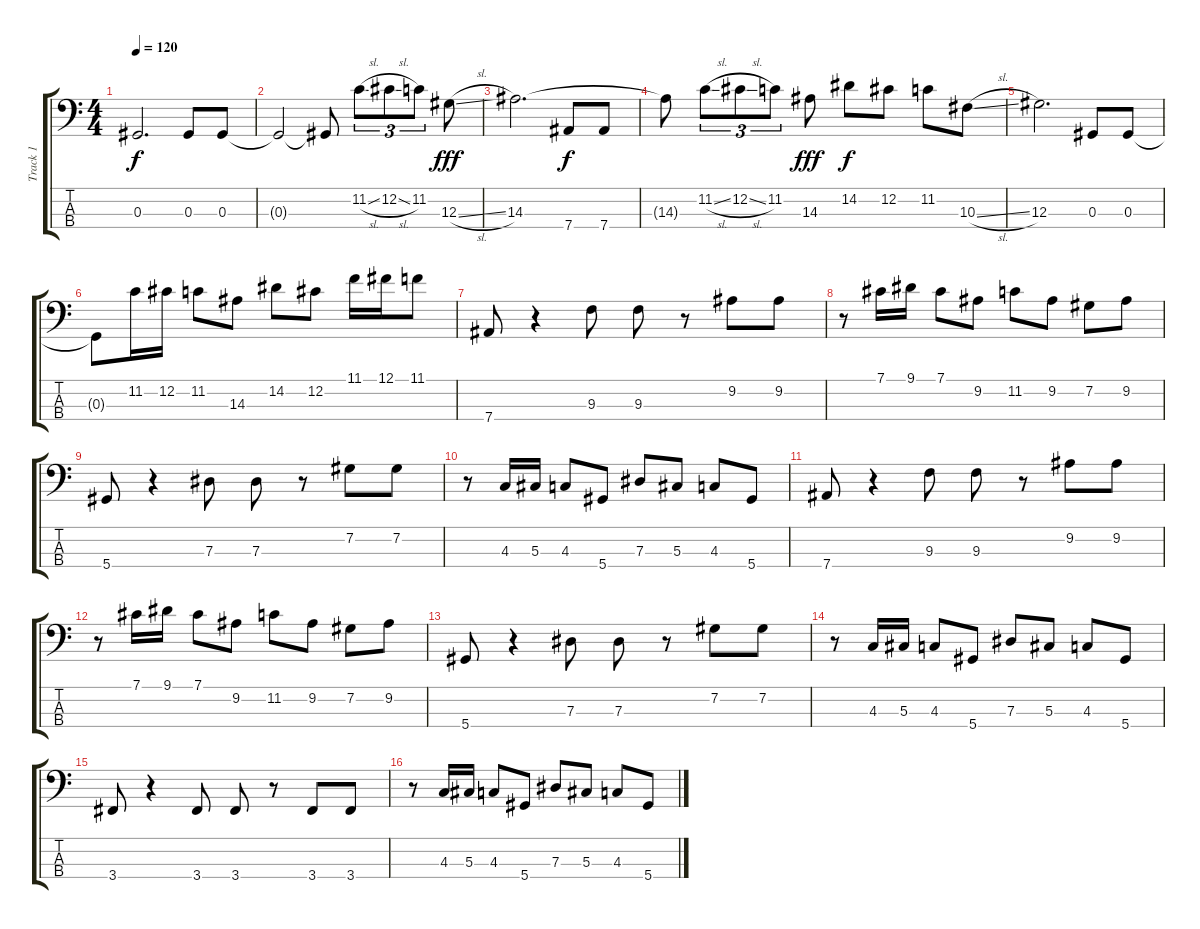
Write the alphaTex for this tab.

\track ("Track 1" "Track 1") {instrument electricbassfinger}
\staff {score tabs}
\tuning (Gb2 Db2 Ab1 Eb1) {hide}
\ts (4 4)
\tempo 120
\clef f4
\ks c
0.3.2{d dy f} 0.3.8 0.3.8 |
0.3{t}.2 0.3{t}.8 11.2{sl}.8{tu (3 2)} 12.2{sl}.8{tu (3 2)} 11.2.8{tu (3 2)} 12.3{sl}.8{dy fff} |
14.3.2{d} 7.4.8{dy f} 7.4.8 |
14.3{t}.8 11.2{sl}.8{tu (3 2)} 12.2{sl}.8{tu (3 2)} 11.2.8{tu (3 2)} 14.3.8{dy fff} 14.2.8{dy f} 12.2.8 11.2.8 10.3{sl}.8 |
12.3.2{d} 0.3.8 0.3.8 |
0.3{t}.8 11.2.16 12.2.16 11.2.8 14.3.8 14.2.8 12.2.8 11.1.16 12.1.16 11.1.8 |
7.4.8 r.4 9.3.8 9.3.8 r.8 9.2.8 9.2.8 |
r.8 7.1.16 9.1.16 7.1.8 9.2.8 11.2.8 9.2.8 7.2.8 9.2.8 |
5.4.8 r.4 7.3.8 7.3.8 r.8 7.2.8 7.2.8 |
r.8 4.3.16 5.3.16 4.3.8 5.4.8 7.3.8 5.3.8 4.3.8 5.4.8 |
7.4.8 r.4 9.3.8 9.3.8 r.8 9.2.8 9.2.8 |
r.8 7.1.16 9.1.16 7.1.8 9.2.8 11.2.8 9.2.8 7.2.8 9.2.8 |
5.4.8 r.4 7.3.8 7.3.8 r.8 7.2.8 7.2.8 |
r.8 4.3.16 5.3.16 4.3.8 5.4.8 7.3.8 5.3.8 4.3.8 5.4.8 |
3.4.8 r.4 3.4.8 3.4.8 r.8 3.4.8 3.4.8 |
r.8 4.3.16 5.3.16 4.3.8 5.4.8 7.3.8 5.3.8 4.3.8 5.4.8
